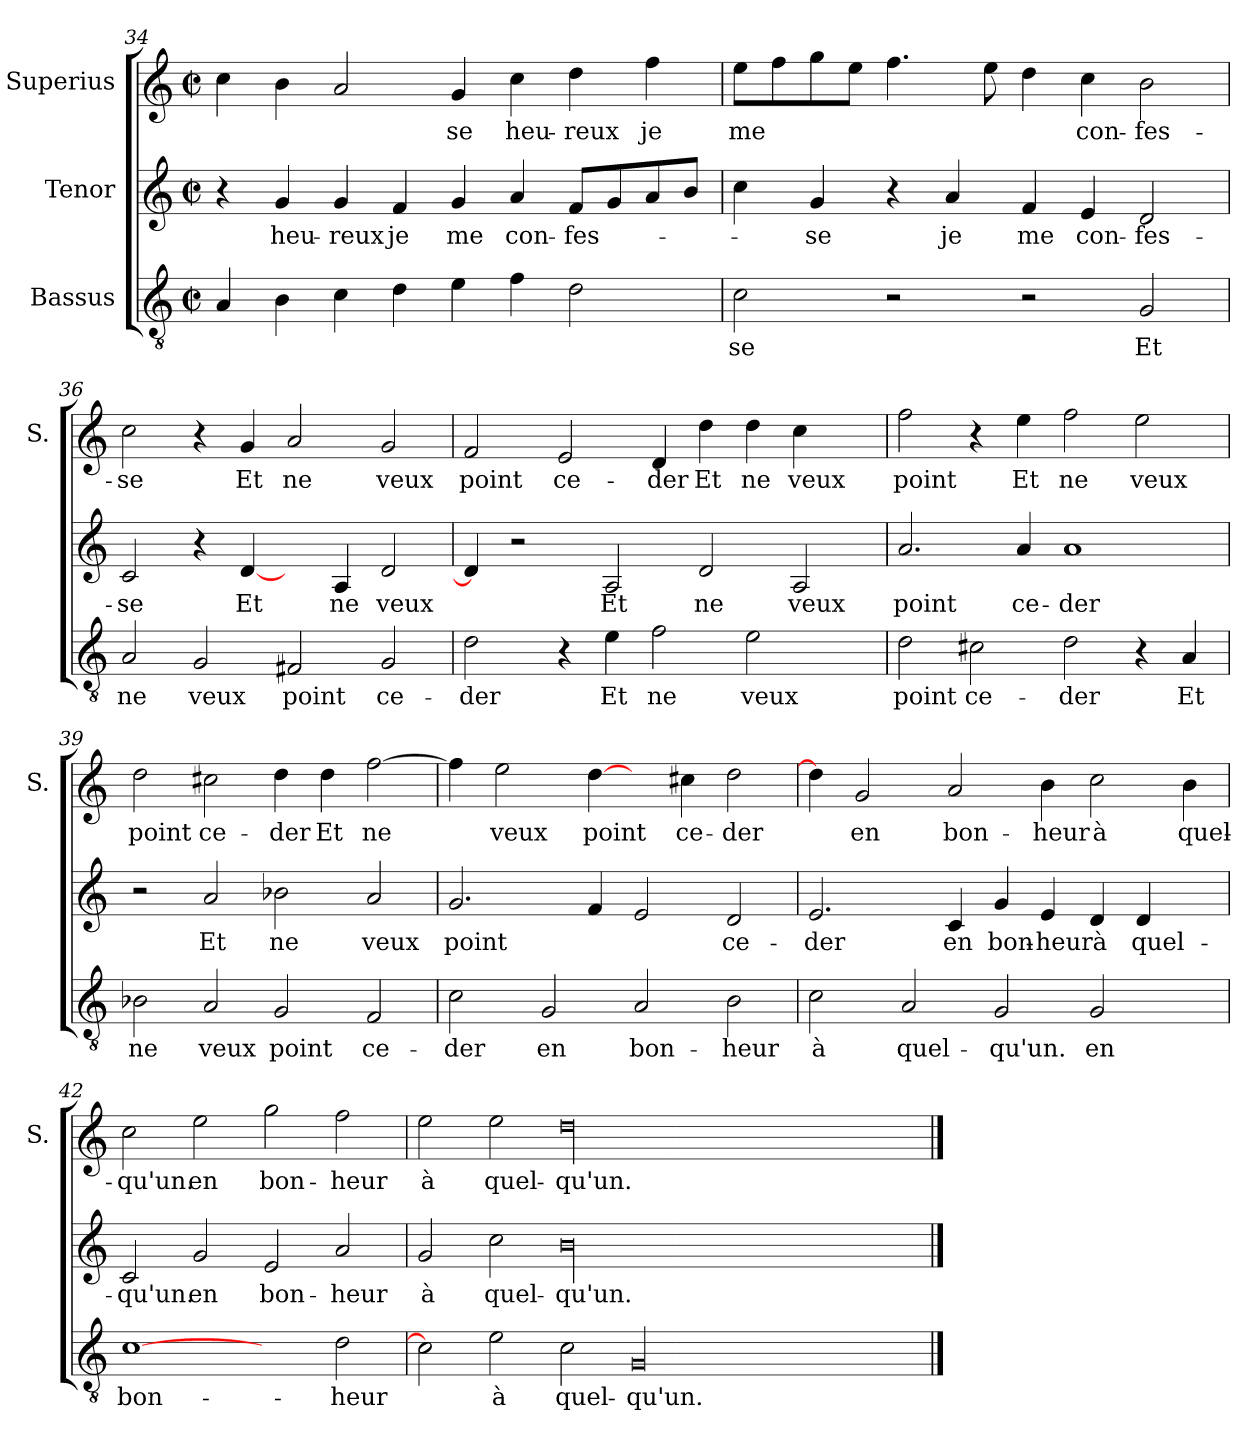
**kern	**text	**kern	**text	**kern	**text
*part3	*part3	*part2	*part2	*part1	*part1
*staff3	*staff3	*staff2	*staff2	*staff1	*staff1
*I"Bassus	*	*I"Tenor	*	*I"Superius	*
*	*	*	*	*I'S.	*
*clefGv2	*	*clefG2	*	*clefG2	*
*k[]	*	*k[]	*	*k[]	*
*C:	*	*C:	*	*C:	*
*M2/2	*	*M2/2	*	*M2/2	*
*met(c|)	*	*met(c|)	*	*met(c|)	*
=34	=34	=34	=34	=34	=34
4A/	.	4r	.	4cc\	.
4B\	.	4g/	heu-	4b\	.
4c\	.	4g/	-reux	2a/	.
4d\	.	4f/	je	.	.
4e\	.	4g/	me	4g/	-se
4f\	.	4a/	con-	4cc\	heu-
2d\	.	8f/L	-fes-	4dd\	-reux
.	.	8g/	.	.	.
.	.	8a/	.	4ff\	je
.	.	8b/J	.	.	.
!!LO:PB:g=z
=35	=35	=35	=35	=35	=35
2c\	-se	4cc\	.	8ee\L	me
.	.	.	.	8ff\	.
.	.	4g/	-se	8gg\	.
.	.	.	.	8ee\J	.
2r	.	4r	.	4.ff\	.
.	.	4a/	je	.	.
.	.	.	.	8ee\	.
2r	.	4f/	me	4dd\	.
.	.	4e/	con-	4cc\	con-
2G/	Et	2d/	-fes-	2b\	-fes-
=36	=36	=36	=36	=36	=36
2A/	ne	2c/	-se	2cc\	-se
2G/	veux	4r	.	4r	.
.	.	[4d/	Et	4g/	Et
2F#X/	point	4ryy	.	2a/	ne
.	.	4A/	ne	.	.
2G/	ce-	2d/	veux	2g/	veux
=37	=37	=37	=37	=37	=37
2d\	-der	4d/]	.	2f/	point
.	.	2r	.	.	.
4r	.	.	.	2e/	ce-
4e\	Et	2A/	Et	.	.
2f\	ne	.	.	4d/	-der
.	.	2d/	ne	4dd\	Et
2e\	veux	.	.	4dd\	ne
.	.	2A/	veux	4cc\	veux
4ryy	.	.	.	4ryy	.
=38	=38	=38	=38	=38	=38
2d\	point	2.a/	point	2ff\	point
2c#X\	ce-	.	.	4r	.
.	.	4a/	ce-	4ee\	Et
2d\	-der	1a/	-der	2ff\	ne
4r	.	.	.	2ee\	veux
4A/	Et	.	.	.	.
!!LO:LB:g=z
=39	=39	=39	=39	=39	=39
2B-X\	ne	2r	.	2dd\	point
2A/	veux	2a/	Et	2cc#X\	ce-
2G/	point	2b-X\	ne	4dd\	-der
.	.	.	.	4dd\	Et
2F/	ce-	2a/	veux	[2ff\	ne
=40	=40	=40	=40	=40	=40
2c\	-der	2.g/	point	4ff\]	.
.	.	.	.	2ee\	veux
2G/	en	.	.	.	.
.	.	4f/	.	[4dd\	point
2A/	bon-	2e/	.	4ryy	.
.	.	.	.	4cc#X\	ce-
2B\	-heur	2d/	ce-	2dd\	-der
=41	=41	=41	=41	=41	=41
2c\	à	2.e/	-der	4dd\]	.
.	.	.	.	2g/	en
2A/	quel-	.	.	.	.
.	.	4c/	en	2a/	bon-
2G/	-qu'un.	4g/	bon-	.	.
.	.	4e/	-heur	4b\	-heur
2G/	en	4d/	à	2cc\	à
.	.	4d/	quel-	.	.
4ryy	.	4ryy	.	4b\	quel-
=42	=42	=42	=42	=42	=42
[1c\	bon-	2c/	-qu'un.	2cc\	-qu'un.
.	.	2g/	en	2ee\	en
2ryy	.	2e/	bon-	2gg\	bon-
2d\	-heur	2a/	-heur	2ff\	-heur
=43	=43	=43	=43	=43	=43
2c\]	.	2g/	à	2ee\	à
2e\	à	2cc\	quel-	2ee\	quel-
2c\	quel-	00b\	-qu'un.	00dd\	-qu'un.
00G/	-qu'un.	.	.	.	.
.	.	2ryy	.	2ryy	.
==	==	==	==	==	==
*-	*-	*-	*-	*-	*-
